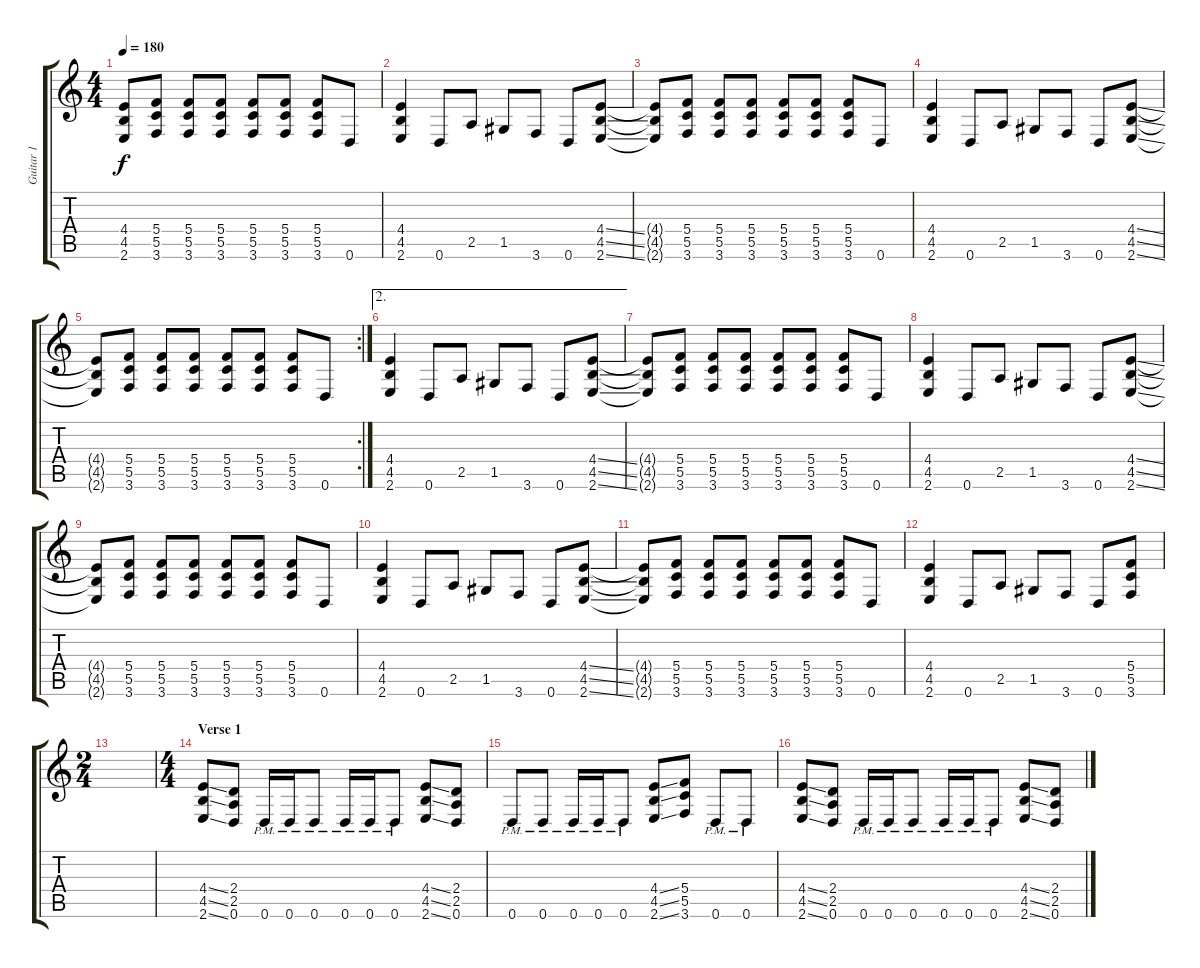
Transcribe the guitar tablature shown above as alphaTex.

\track ("Guitar 1" "Guitar 1") {instrument distortionguitar}
\staff {score tabs}
\tuning (D4 A3 F3 C3 G2 D2) {hide}
\ts (4 4)
\tempo 180
\clef g2
\ks c
(4.4{t} 4.5{t} 2.6{t}).8{dy f} (5.4 5.5 3.6).8 (5.4 5.5 3.6).8 (5.4 5.5 3.6).8 (5.4 5.5 3.6).8 (5.4 5.5 3.6).8 (5.4 5.5 3.6).8 0.6.8 |
(4.4 4.5 2.6).4 0.6.8 2.5.8 1.5.8 3.6.8 0.6.8 (4.4{ss} 4.5{ss} 2.6{ss}).8 |
(4.4{t} 4.5{t} 2.6{t}).8 (5.4 5.5 3.6).8 (5.4 5.5 3.6).8 (5.4 5.5 3.6).8 (5.4 5.5 3.6).8 (5.4 5.5 3.6).8 (5.4 5.5 3.6).8 0.6.8 |
(4.4 4.5 2.6).4 0.6.8 2.5.8 1.5.8 3.6.8 0.6.8 (4.4{ss} 4.5{ss} 2.6{ss}).8 |
\rc 2
(4.4{t} 4.5{t} 2.6{t}).8 (5.4 5.5 3.6).8 (5.4 5.5 3.6).8 (5.4 5.5 3.6).8 (5.4 5.5 3.6).8 (5.4 5.5 3.6).8 (5.4 5.5 3.6).8 0.6.8 |
\ae 2
(4.4 4.5 2.6).4 0.6.8 2.5.8 1.5.8 3.6.8 0.6.8 (4.4{ss} 4.5{ss} 2.6{ss}).8 |
(4.4{t} 4.5{t} 2.6{t}).8 (5.4 5.5 3.6).8 (5.4 5.5 3.6).8 (5.4 5.5 3.6).8 (5.4 5.5 3.6).8 (5.4 5.5 3.6).8 (5.4 5.5 3.6).8 0.6.8 |
(4.4 4.5 2.6).4 0.6.8 2.5.8 1.5.8 3.6.8 0.6.8 (4.4{ss} 4.5{ss} 2.6{ss}).8 |
(4.4{t} 4.5{t} 2.6{t}).8 (5.4 5.5 3.6).8 (5.4 5.5 3.6).8 (5.4 5.5 3.6).8 (5.4 5.5 3.6).8 (5.4 5.5 3.6).8 (5.4 5.5 3.6).8 0.6.8 |
(4.4 4.5 2.6).4 0.6.8 2.5.8 1.5.8 3.6.8 0.6.8 (4.4{ss} 4.5{ss} 2.6{ss}).8 |
(4.4{t} 4.5{t} 2.6{t}).8 (5.4 5.5 3.6).8 (5.4 5.5 3.6).8 (5.4 5.5 3.6).8 (5.4 5.5 3.6).8 (5.4 5.5 3.6).8 (5.4 5.5 3.6).8 0.6.8 |
(4.4 4.5 2.6).4 0.6.8 2.5.8 1.5.8 3.6.8 0.6.8 (5.4 5.5 3.6).8 |
\ts (2 4)
|
\ts (4 4)
\section ("" "Verse 1")
(4.4{ss} 4.5{ss} 2.6{ss}).8 (2.4 2.5 0.6).8 0.6{pm}.16 0.6{pm}.16 0.6{pm}.8 0.6{pm}.16 0.6{pm}.16 0.6{pm}.8 (4.4{ss} 4.5{ss} 2.6{ss}).8 (2.4 2.5 0.6).8 |
0.6{pm}.8 0.6{pm}.8 0.6{pm}.16 0.6{pm}.16 0.6{pm}.8 (4.4{ss} 4.5{ss} 2.6{ss}).8 (5.4 5.5 3.6).8 0.6{pm}.8 0.6{pm}.8 |
(4.4{ss} 4.5{ss} 2.6{ss}).8 (2.4 2.5 0.6).8 0.6{pm}.16 0.6{pm}.16 0.6{pm}.8 0.6{pm}.16 0.6{pm}.16 0.6{pm}.8 (4.4{ss} 4.5{ss} 2.6{ss}).8 (2.4 2.5 0.6).8
